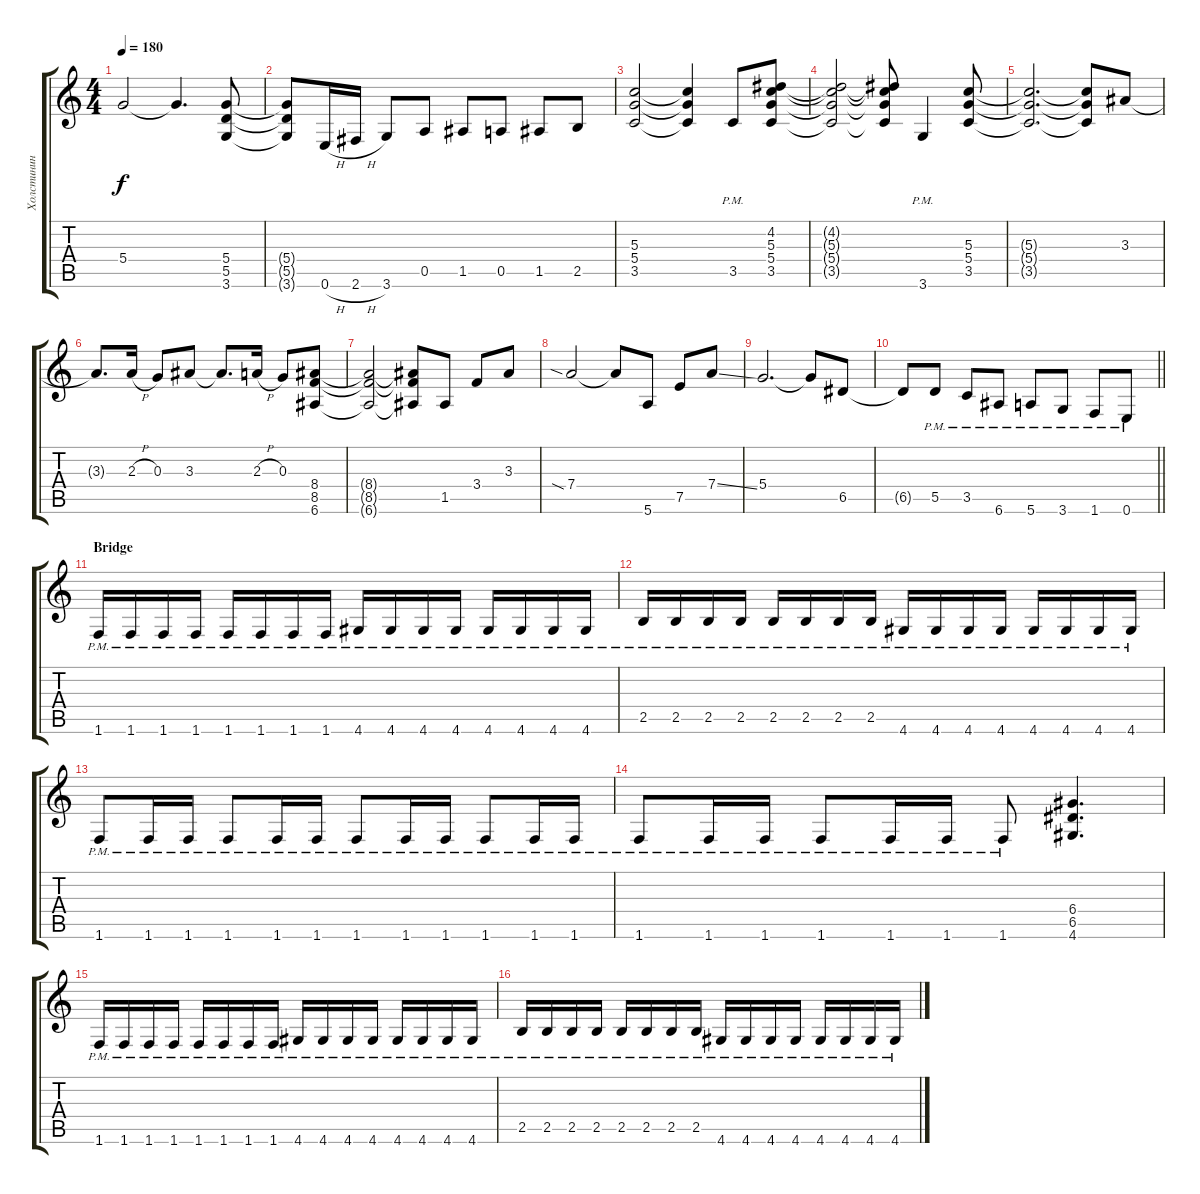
\track ("Холстинин" "Холстинин") {instrument distortionguitar}
\staff {score tabs}
\tuning (E4 B3 G3 D3 A2 E2) {hide}
\ts (4 4)
\tempo 180
\clef g2
\ks c
5.4.2{dy f} 5.4{t}.4{d} (5.4 5.5 3.6).8 |
(5.4{t} 5.5{t} 3.6{t}).8 0.6{h}.16 2.6{h}.16 3.6.8 0.5.8 1.5.8 0.5.8 1.5.8 2.5.8 |
(5.3 5.4 3.5).2 (5.3{t} 5.4{t} 3.5{t}).4 3.5{pm}.8 (4.2 5.3 5.4 3.5).8 |
(4.2{t} 5.3{t} 5.4{t} 3.5{t}).2 (4.2{t} 5.3{t} 5.4{t} 3.5{t}).8 3.6{pm}.4 (5.3 5.4 3.5).8 |
(5.3{t} 5.4{t} 3.5{t}).2{d} (5.3{t} 5.4{t} 3.5{t}).8 3.3.8 |
3.3{t}.8{d} 2.3{h}.16 0.3.8 3.3.8 3.3{t}.8{d} 2.3{h}.16 0.3.8 (8.4 8.5 6.6).8 |
(8.4{t} 8.5{t} 6.6{t}).2 (8.4{t} 8.5{t} 6.6{t}).8 1.5.8 3.4.8 3.3.8 |
7.4{sia}.2 7.4{t}.8 5.6.8 7.5.8 7.4{ss}.8 |
5.4.2{d} 5.4{t}.8 6.5.8 |
\barLineRight lightlight
6.5{t}.8 5.5{pm}.8 3.5{pm}.8 6.6{pm}.8 5.6{pm}.8 3.6{pm}.8 1.6{pm}.8 0.6{pm}.8 |
\section ("" "Bridge")
1.6{pm}.16 1.6{pm}.16 1.6{pm}.16 1.6{pm}.16 1.6{pm}.16 1.6{pm}.16 1.6{pm}.16 1.6{pm}.16 4.6{pm}.16 4.6{pm}.16 4.6{pm}.16 4.6{pm}.16 4.6{pm}.16 4.6{pm}.16 4.6{pm}.16 4.6{pm}.16 |
2.5{pm}.16 2.5{pm}.16 2.5{pm}.16 2.5{pm}.16 2.5{pm}.16 2.5{pm}.16 2.5{pm}.16 2.5{pm}.16 4.6{pm}.16 4.6{pm}.16 4.6{pm}.16 4.6{pm}.16 4.6{pm}.16 4.6{pm}.16 4.6{pm}.16 4.6{pm}.16 |
1.6{pm}.8 1.6{pm}.16 1.6{pm}.16 1.6{pm}.8 1.6{pm}.16 1.6{pm}.16 1.6{pm}.8 1.6{pm}.16 1.6{pm}.16 1.6{pm}.8 1.6{pm}.16 1.6{pm}.16 |
1.6{pm}.8 1.6{pm}.16 1.6{pm}.16 1.6{pm}.8 1.6{pm}.16 1.6{pm}.16 1.6{pm}.8 (6.4 6.5 4.6).4{d} |
1.6{pm}.16 1.6{pm}.16 1.6{pm}.16 1.6{pm}.16 1.6{pm}.16 1.6{pm}.16 1.6{pm}.16 1.6{pm}.16 4.6{pm}.16 4.6{pm}.16 4.6{pm}.16 4.6{pm}.16 4.6{pm}.16 4.6{pm}.16 4.6{pm}.16 4.6{pm}.16 |
2.5{pm}.16 2.5{pm}.16 2.5{pm}.16 2.5{pm}.16 2.5{pm}.16 2.5{pm}.16 2.5{pm}.16 2.5{pm}.16 4.6{pm}.16 4.6{pm}.16 4.6{pm}.16 4.6{pm}.16 4.6{pm}.16 4.6{pm}.16 4.6{pm}.16 4.6{pm}.16
